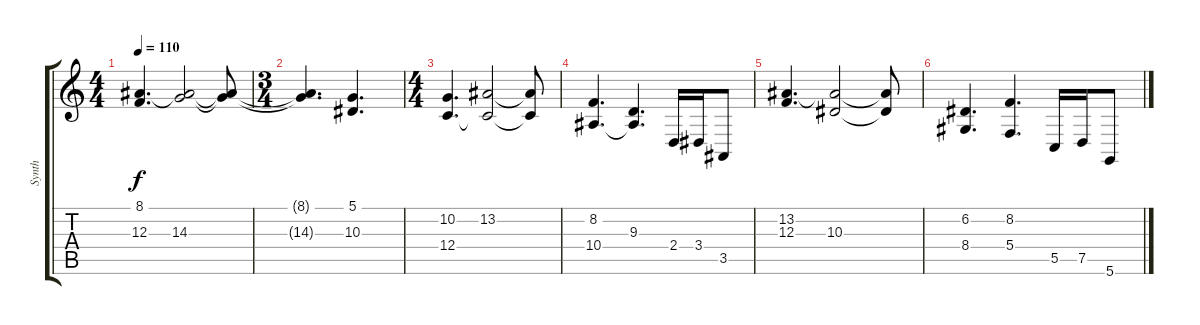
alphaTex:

\track ("Synth" "Synth") {instrument lead2sawtooth}
\staff {score tabs}
\tuning (D4 A3 F3 C3 G2 D2) {hide}
\ts (4 4)
\tempo 110
\clef g2
\ks c
(8.1 12.3).4{d dy f} (8.1{t} 14.3).2 (8.1{t} 14.3{t}).8 |
\ts (3 4)
(8.1{t} 14.3{t}).4{d} (5.1 10.3).4{d} |
\ts (4 4)
(10.2 12.4).4{d} (13.2 12.4{t}).2 (13.2{t} 12.4{t}).8 |
(8.2 10.4).4{d} (9.3 10.4{t}).4{d} 2.4.16 3.4.16 3.5.8 |
(13.2 12.3).4{d} (13.2{t} 10.3).2 (13.2{t} 10.3{t}).8 |
(6.2 8.4).4{d} (8.2 5.4).4{d} 5.5.16 7.5.16 5.6.8
